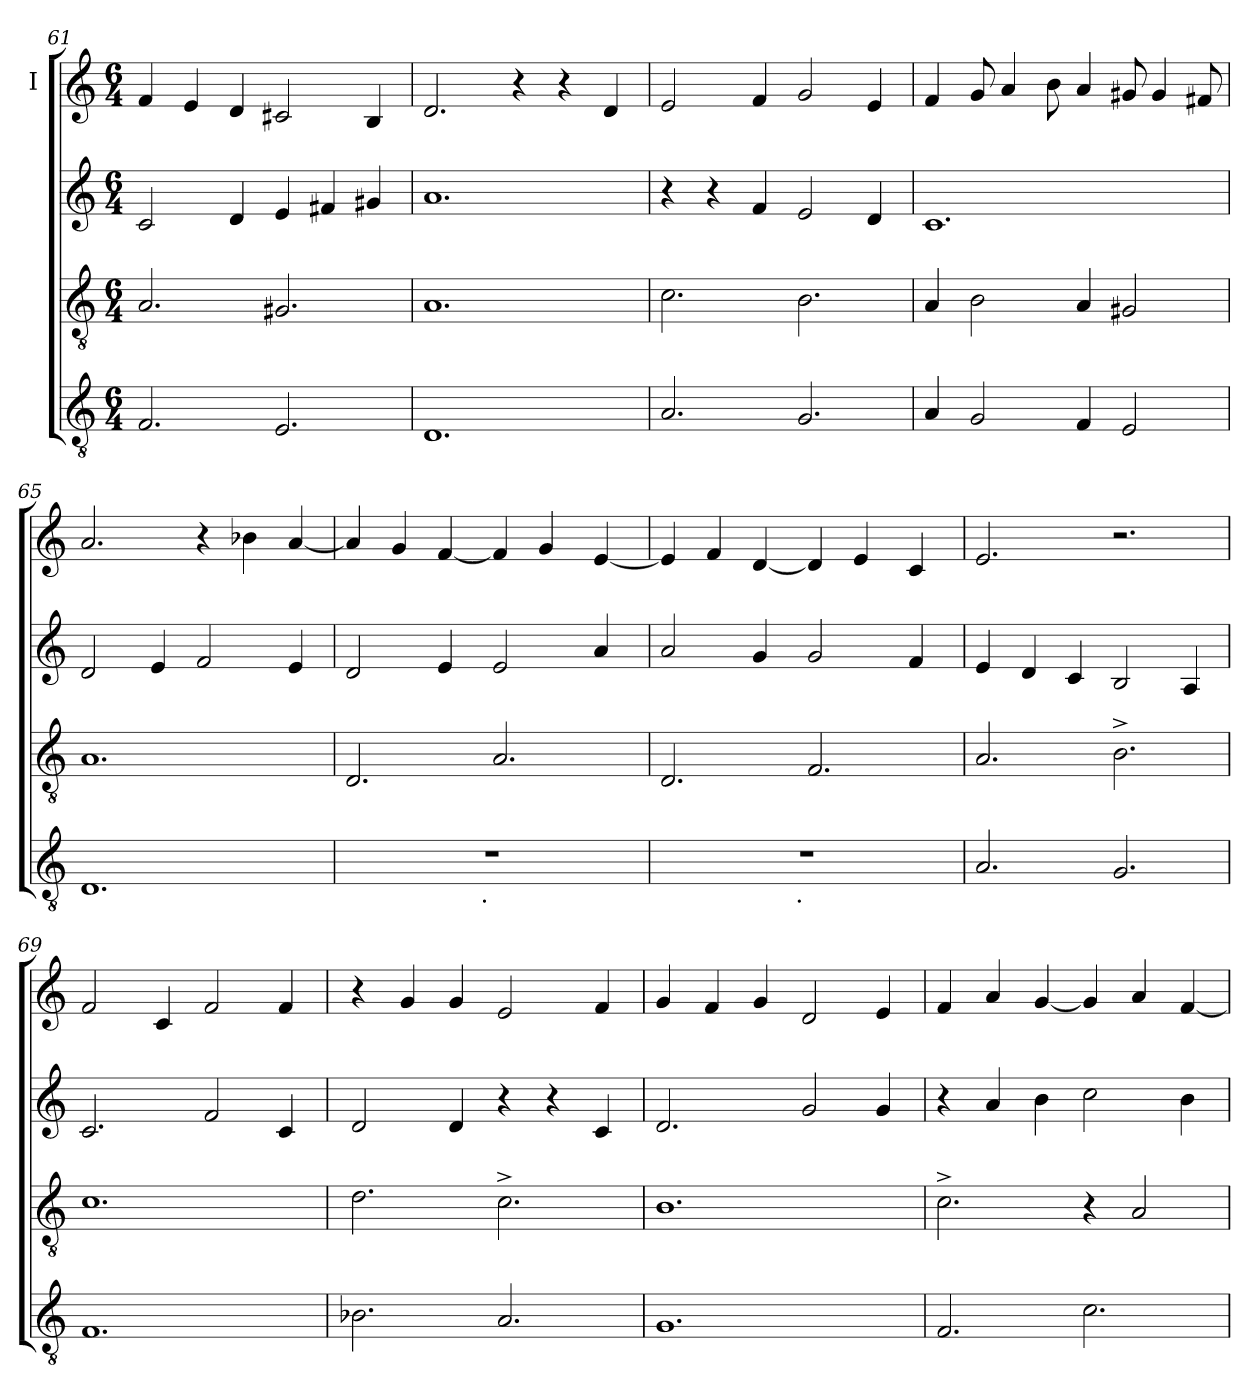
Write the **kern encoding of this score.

**kern	**kern	**kern	**kern
*part4	*part3	*part2	*part1
*staff4	*staff3	*staff2	*staff1
*	*	*	*I"I
*clefGv2	*clefGv2	*clefG2	*clefG2
*k[]	*k[]	*k[]	*k[]
*C:	*C:	*C:	*C:
*M6/4	*M6/4	*M6/4	*M6/4
=61	=61	=61	=61
2.F/	2.A/	2c/	4f/
.	.	.	4e/
.	.	4d/	4d/
2.E/	2.G#/	4e/	2c#/
.	.	4f#/	.
.	.	4g#/	4B/
=62	=62	=62	=62
1.D	1.A	1.a	2.d/
.	.	.	4r
.	.	.	4r
.	.	.	4d/
=63	=63	=63	=63
2.A/	2.c\	4r	2e/
.	.	4r	.
.	.	4f/	4f/
2.G/	2.B\	2e/	2g/
.	.	4d/	4e/
=64	=64	=64	=64
4A/	4A/	1.c	4f/
2G/	2B\	.	8g/
.	.	.	4a/
.	.	.	8b\
4F/	4A/	.	4a/
2E/	2G#/	.	8g#/
.	.	.	4g#/
.	.	.	8f#/
!!LO:PB:g=z
=65	=65	=65	=65
1.D	1.A	2d/	2.a/
.	.	4e/	.
.	.	2f/	4r
.	.	.	4b-\
.	.	4e/	[<4a/
=66	=66	=66	=66
*^	*	*	*
1.r	2ryy	2.D/	2d/	4a/]
.	.	.	.	4g/
.	8..ryy	.	4e/	[<4f/
!	!LO:TX:b:t=.	!	!	!
.	2ryy	.	.	.
.	.	2.A/	2e/	4f/]
.	.	.	.	4g/
.	4ryy	.	.	.
.	.	.	4a/	[<4e/
.	32ryy	.	.	.
=67	=67	=67	=67	=67
1.r	2ryy	2.D/	2a/	4e/]
.	.	.	.	4f/
.	8..ryy	.	4g/	[<4d/
!	!LO:TX:b:t=.	!	!	!
.	2ryy	.	.	.
.	.	2.F/	2g/	4d/]
.	.	.	.	4e/
.	4ryy	.	.	.
.	.	.	4f/	4c/
.	32ryy	.	.	.
*v	*v	*	*	*
=68	=68	=68	=68
2.A/	2.A/	4e/	2.e/
.	.	4d/	.
.	.	4c/	.
2.G/	2.B^>\	2B/	2.r
.	.	4A/	.
=69	=69	=69	=69
1.F	1.c	2.c/	2f/
.	.	.	4c/
.	.	2f/	2f/
.	.	4c/	4f/
=70	=70	=70	=70
2.B-X\	2.d\	2d/	4r
.	.	.	4g/
.	.	4d/	4g/
2.A/	2.c^>\	4r	2e/
.	.	4r	.
.	.	4c/	4f/
!!LO:LB:g=z
=71	=71	=71	=71
1.G	1.B	2.d/	4g/
.	.	.	4f/
.	.	.	4g/
.	.	2g/	2d/
.	.	4g/	4e/
=72	=72	=72	=72
2.F/	2.c^>\	4r	4f/
.	.	4a/	4a/
.	.	4b\	[<4g/
2.c\	4r	2cc\	4g/]
.	2A/	.	4a/
.	.	4b\	[<4f/
=	=	=	=
*-	*-	*-	*-
